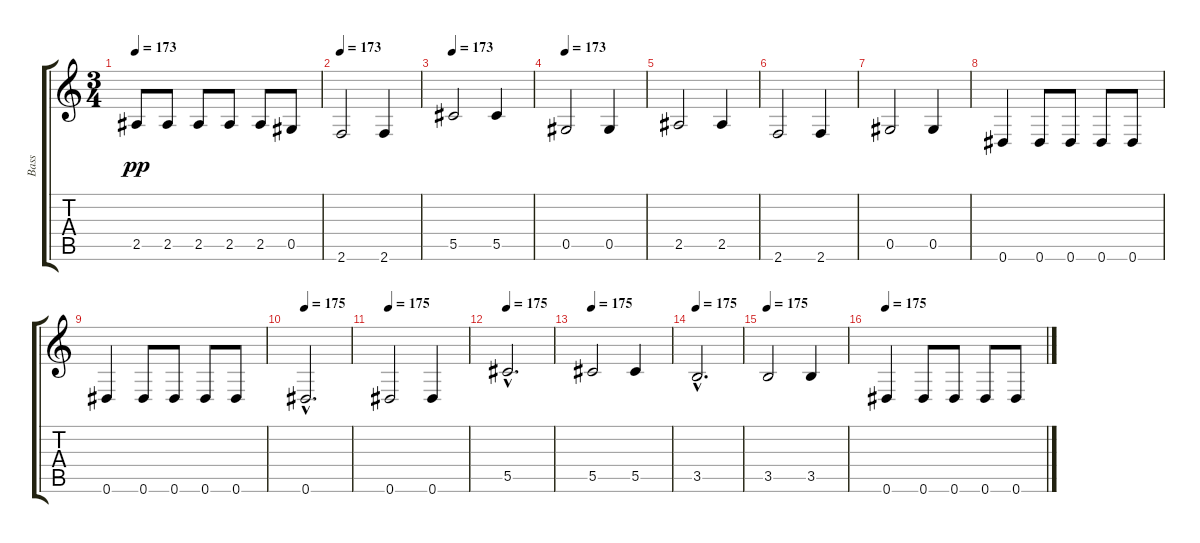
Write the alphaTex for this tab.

\track ("Bass" "Bass") {instrument slapbass1}
\staff {score tabs}
\tuning (Eb4 Bb3 Gb3 Db3 Ab2 Eb2) {hide}
\ts (3 4)
\tempo 173
\clef g2
\ks c
2.5.8{dy pp} 2.5.8 2.5.8 2.5.8 2.5.8 0.5.8 |
\tempo 173
2.6.2{instrument slapbass1} 2.6.4 |
\tempo 173
5.5.2 5.5.4 |
\tempo 173
0.5.2 0.5.4 |
2.5.2 2.5.4 |
2.6.2{instrument slapbass1} 2.6.4 |
0.5.2 0.5.4 |
0.6.4 0.6.8 0.6.8 0.6.8 0.6.8 |
0.6.4 0.6.8 0.6.8 0.6.8 0.6.8 |
\tempo 175
0.6{hac}.2{d instrument slapbass1} |
\tempo 175
0.6.2 0.6.4 |
\tempo 175
5.5{hac}.2{d} |
\tempo 175
5.5.2 5.5.4 |
\tempo 175
3.5{hac}.2{d instrument slapbass1} |
\tempo 175
3.5.2 3.5.4 |
\tempo 175
0.6.4 0.6.8 0.6.8 0.6.8 0.6.8
